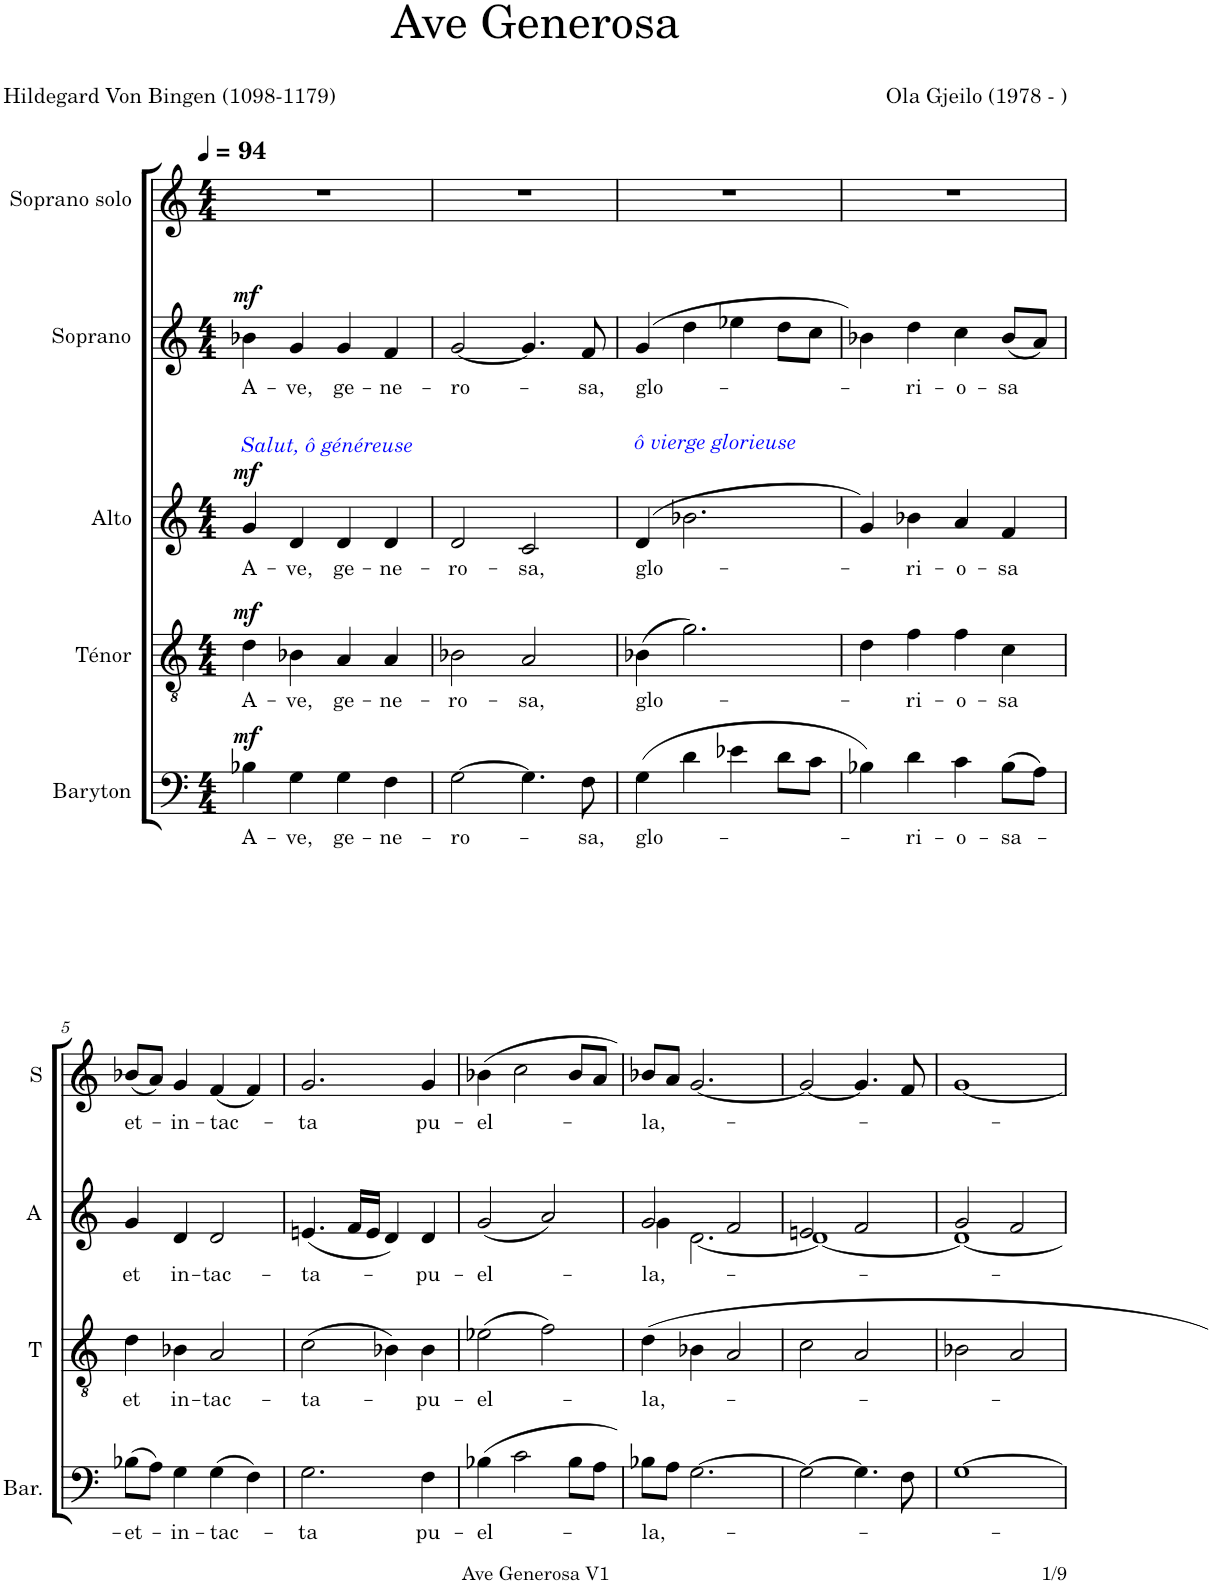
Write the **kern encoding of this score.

**kern	**text	**dynam	**kern	**text	**dynam	**kern	**text	**dynam	**kern	**text	**dynam	**kern
*part5	*part5	*part5	*part4	*part4	*part4	*part3	*part3	*part3	*part2	*part2	*part2	*part1
*staff5	*staff5	*staff5	*staff4	*staff4	*staff4	*staff3	*staff3	*staff3	*staff2	*staff2	*staff2	*staff1
*I"Baryton	*	*	*I"Ténor	*	*	*I"Alto	*	*	*I"Soprano	*	*	*I"Soprano solo
*I'Bar.	*	*	*I'T	*	*	*I'A	*	*	*I'S	*	*	*I'S. s
*clefF4	*	*	*clefGv2	*	*	*clefG2	*	*	*clefG2	*	*	*clefG2
*k[]	*	*	*k[]	*	*	*k[]	*	*	*k[]	*	*	*k[]
*M4/4	*	*	*M4/4	*	*	*M4/4	*	*	*M4/4	*	*	*M4/4
*MM94	*	*	*MM94	*	*	*MM94	*	*	*MM94	*	*	*MM94
=1	=1	=1	=1	=1	=1	=1	=1	=1	=1	=1	=1	=1
!	!	!	!	!	!	!	!	!	!LO:TX:b:i:color=#0000FF:t=Salut, ô généreuse	!	!	!
!	!LO:LY:b	!LO:DY:a	!	!LO:LY:b	!LO:DY:a	!	!LO:LY:b	!LO:DY:a	!	!LO:LY:b	!LO:DY:a	!
4B-X\	A-	mf	4d\	A-	mf	4g/	A-	mf	4b-X\	A-	mf	1r
!	!LO:LY:b	!	!	!LO:LY:b	!	!	!LO:LY:b	!	!	!LO:LY:b	!	!
4G\	-ve,	.	4B-X\	-ve,	.	4d/	-ve,	.	4g/	-ve,	.	.
!	!LO:LY:b	!	!	!LO:LY:b	!	!	!LO:LY:b	!	!	!LO:LY:b	!	!
4G\	ge-	.	4A/	ge-	.	4d/	ge-	.	4g/	ge-	.	.
!	!LO:LY:b	!	!	!LO:LY:b	!	!	!LO:LY:b	!	!	!LO:LY:b	!	!
4F\	-ne-	.	4A/	-ne-	.	4d/	-ne-	.	4f/	-ne-	.	.
=2	=2	=2	=2	=2	=2	=2	=2	=2	=2	=2	=2	=2
!	!LO:LY:b	!	!	!LO:LY:b	!	!	!LO:LY:b	!	!	!LO:LY:b	!	!
[2G\	-ro-	.	2B-X\	-ro-	.	2d/	-ro-	.	[2g/	-ro-	.	1r
!	!	!	!	!LO:LY:b	!	!	!LO:LY:b	!	!	!	!	!
4.G\]	.	.	2A/	-sa,	.	2c/	-sa,	.	4.g/]	.	.	.
!	!LO:LY:b	!	!	!	!	!	!	!	!	!LO:LY:b	!	!
8F\	-sa,	.	.	.	.	.	.	.	8f/	-sa,	.	.
=3	=3	=3	=3	=3	=3	=3	=3	=3	=3	=3	=3	=3
!	!	!	!	!	!	!	!	!	!LO:TX:b:i:color=#0000FF:t=ô vierge glorieuse	!	!	!
!	!LO:LY:b	!	!	!LO:LY:b	!	!	!LO:LY:b	!	!	!LO:LY:b	!	!
(4G\	glo-	.	(4B-X\	glo-	.	(4d/	glo-	.	(4g/	glo-	.	1r
4d\	.	.	2.g\)	.	.	2.b-X\)	.	.	4dd\)	.	.	.
4e-X\	.	.	.	.	.	.	.	.	4ee-X\	.	.	.
8d\L	.	.	.	.	.	.	.	.	8dd\L	.	.	.
8c\J	.	.	.	.	.	.	.	.	8cc\J	.	.	.
=4	=4	=4	=4	=4	=4	=4	=4	=4	=4	=4	=4	=4
4B-X\)	.	.	4d\	.	.	4g/	.	.	4b-X\	.	.	1r
!	!LO:LY:b	!	!	!LO:LY:b	!	!	!LO:LY:b	!	!	!LO:LY:b	!	!
4d\	-ri-	.	4f\	-ri-	.	4b-X\	-ri-	.	4dd\	-ri-	.	.
!	!LO:LY:b	!	!	!LO:LY:b	!	!	!LO:LY:b	!	!	!LO:LY:b	!	!
4c\	-o-	.	4f\	-o-	.	4a/	-o-	.	4cc\	-o-	.	.
!	!LO:LY:b	!	!	!LO:LY:b	!	!	!LO:LY:b	!	!	!LO:LY:b	!	!
(8B-\L	-sa-	.	4c\	-sa	.	4f/	-sa	.	(8b-/L	-sa	.	.
8A\J)	.	.	.	.	.	.	.	.	8a/J)	.	.	.
!!LO:LB:g=z
=5	=5	=5	=5	=5	=5	=5	=5	=5	=5	=5	=5	=5
!	!LO:LY:b	!	!	!LO:LY:b	!	!	!LO:LY:b	!	!	!LO:LY:b	!	!
(8B-X\L	-et-	.	4d\	et	.	4g/	et	.	(8b-X/L	-et-	.	1r
8A\J)	.	.	.	.	.	.	.	.	8a/J)	.	.	.
!	!LO:LY:b	!	!	!LO:LY:b	!	!	!LO:LY:b	!	!	!LO:LY:b	!	!
4G\	-in-	.	4B-X\	in-	.	4d/	in-	.	4g/	-in-	.	.
!	!LO:LY:b	!	!	!LO:LY:b	!	!	!LO:LY:b	!	!	!LO:LY:b	!	!
(4G\	-tac-	.	2A/	-tac-	.	2d/	-tac-	.	(4f/	-tac-	.	.
4F\)	.	.	.	.	.	.	.	.	4f/)	.	.	.
=6	=6	=6	=6	=6	=6	=6	=6	=6	=6	=6	=6	=6
!	!LO:LY:b	!	!	!LO:LY:b	!	!	!LO:LY:b	!	!	!LO:LY:b	!	!
2.G\	-ta	.	(2c\	-ta-	.	(4.en/	-ta-	.	2.g/	-ta	.	1r
.	.	.	.	.	.	16f/LL)	.	.	.	.	.	.
.	.	.	.	.	.	16e/JJ	.	.	.	.	.	.
.	.	.	4B-X\)	.	.	4d/	.	.	.	.	.	.
!	!LO:LY:b	!	!	!LO:LY:b	!	!	!LO:LY:b	!	!	!LO:LY:b	!	!
4F\	pu-	.	4B-\	-pu-	.	4d/	-pu-	.	4g/	pu-	.	.
=7	=7	=7	=7	=7	=7	=7	=7	=7	=7	=7	=7	=7
!	!LO:LY:b	!	!	!LO:LY:b	!	!	!LO:LY:b	!	!	!LO:LY:b	!	!
(4B-X\	-el-	.	(2e-X\	-el-	.	(2g/	-el-	.	(4b-X\	-el-	.	1r
2c\)	.	.	.	.	.	.	.	.	2cc\)	.	.	.
.	.	.	2f\)	.	.	2a/)	.	.	.	.	.	.
8B-\L	.	.	.	.	.	.	.	.	8b-/L	.	.	.
8A\J	.	.	.	.	.	.	.	.	8a/J	.	.	.
=8	=8	=8	=8	=8	=8	=8	=8	=8	=8	=8	=8	=8
!	!LO:LY:b	!	!	!LO:LY:b	!	!	!LO:LY:b	!	!	!LO:LY:b	!	!
*	*	*	*	*	*	*^	*	*	*	*	*	*
8B-X\L	-la,-	.	(4d\	-la,-	.	2g/	4g\	-la,-	.	8b-X/L	-la,-	.	1r
8A\J	.	.	.	.	.	.	.	.	.	8a/J	.	.	.
[2.G\	.	.	4B-X\)	.	.	.	[2.d\	.	.	[2.g/	.	.	.
.	.	.	2A/	.	.	2f/	.	.	.	.	.	.	.
=9	=9	=9	=9	=9	=9	=9	=9	=9	=9	=9	=9	=9	=9
2G\_	.	.	2c\	.	.	2en/	1d_	.	.	2g/_	.	.	1r
4.G\]	.	.	2A/	.	.	2f/	.	.	.	4.g/]	.	.	.
8F\	.	.	.	.	.	.	.	.	.	8f/	.	.	.
=10	=10	=10	=10	=10	=10	=10	=10	=10	=10	=10	=10	=10	=10
[1G	.	.	2B-X\	.	.	2g/	1d_	.	.	[1g	.	.	1r
.	.	.	2A/	.	.	2f/	.	.	.	.	.	.	.
*	*	*	*	*	*	*v	*v	*	*	*	*	*	*
=	=	=	=	=	=	=	=	=	=	=	=	=
*-	*-	*-	*-	*-	*-	*-	*-	*-	*-	*-	*-	*-
